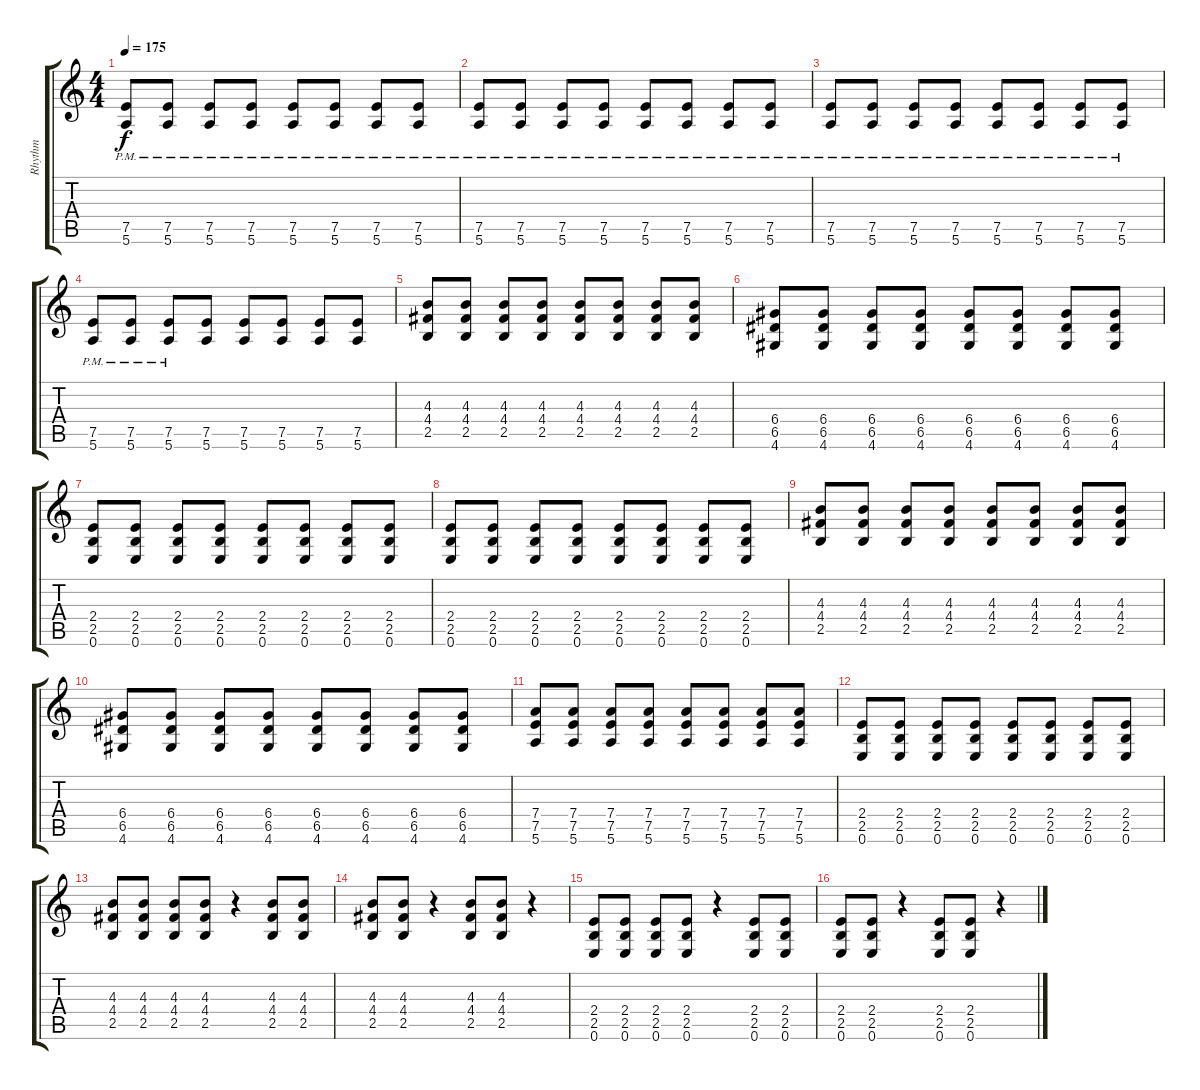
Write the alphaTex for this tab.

\track ("Rhythm" "Rhythm") {instrument distortionguitar}
\staff {score tabs}
\tuning (E4 B3 G3 D3 A2 E2) {hide}
\ts (4 4)
\tempo 175
\clef g2
\ks c
(7.5{pm} 5.6{pm}).8{dy f} (7.5{pm} 5.6{pm}).8 (7.5{pm} 5.6{pm}).8 (7.5{pm} 5.6{pm}).8 (7.5{pm} 5.6{pm}).8 (7.5{pm} 5.6{pm}).8 (7.5{pm} 5.6{pm}).8 (7.5{pm} 5.6{pm}).8 |
(7.5{pm} 5.6{pm}).8 (7.5{pm} 5.6{pm}).8 (7.5{pm} 5.6{pm}).8 (7.5{pm} 5.6{pm}).8 (7.5{pm} 5.6{pm}).8 (7.5{pm} 5.6{pm}).8 (7.5{pm} 5.6{pm}).8 (7.5{pm} 5.6{pm}).8 |
(7.5{pm} 5.6{pm}).8 (7.5{pm} 5.6{pm}).8 (7.5{pm} 5.6{pm}).8 (7.5{pm} 5.6{pm}).8 (7.5{pm} 5.6{pm}).8 (7.5{pm} 5.6{pm}).8 (7.5{pm} 5.6{pm}).8 (7.5{pm} 5.6{pm}).8 |
(7.5{pm} 5.6{pm}).8 (7.5{pm} 5.6{pm}).8 (7.5{pm} 5.6{pm}).8 (7.5 5.6).8 (7.5 5.6).8 (7.5 5.6).8 (7.5 5.6).8 (7.5 5.6).8 |
(4.3 4.4 2.5).8 (4.3 4.4 2.5).8 (4.3 4.4 2.5).8 (4.3 4.4 2.5).8 (4.3 4.4 2.5).8 (4.3 4.4 2.5).8 (4.3 4.4 2.5).8 (4.3 4.4 2.5).8 |
(6.4 6.5 4.6).8 (6.4 6.5 4.6).8 (6.4 6.5 4.6).8 (6.4 6.5 4.6).8 (6.4 6.5 4.6).8 (6.4 6.5 4.6).8 (6.4 6.5 4.6).8 (6.4 6.5 4.6).8 |
(2.4 2.5 0.6).8 (2.4 2.5 0.6).8 (2.4 2.5 0.6).8 (2.4 2.5 0.6).8 (2.4 2.5 0.6).8 (2.4 2.5 0.6).8 (2.4 2.5 0.6).8 (2.4 2.5 0.6).8 |
(2.4 2.5 0.6).8 (2.4 2.5 0.6).8 (2.4 2.5 0.6).8 (2.4 2.5 0.6).8 (2.4 2.5 0.6).8 (2.4 2.5 0.6).8 (2.4 2.5 0.6).8 (2.4 2.5 0.6).8 |
(4.3 4.4 2.5).8 (4.3 4.4 2.5).8 (4.3 4.4 2.5).8 (4.3 4.4 2.5).8 (4.3 4.4 2.5).8 (4.3 4.4 2.5).8 (4.3 4.4 2.5).8 (4.3 4.4 2.5).8 |
(6.4 6.5 4.6).8 (6.4 6.5 4.6).8 (6.4 6.5 4.6).8 (6.4 6.5 4.6).8 (6.4 6.5 4.6).8 (6.4 6.5 4.6).8 (6.4 6.5 4.6).8 (6.4 6.5 4.6).8 |
(7.4 7.5 5.6).8 (7.4 7.5 5.6).8 (7.4 7.5 5.6).8 (7.4 7.5 5.6).8 (7.4 7.5 5.6).8 (7.4 7.5 5.6).8 (7.4 7.5 5.6).8 (7.4 7.5 5.6).8 |
(2.4 2.5 0.6).8 (2.4 2.5 0.6).8 (2.4 2.5 0.6).8 (2.4 2.5 0.6).8 (2.4 2.5 0.6).8 (2.4 2.5 0.6).8 (2.4 2.5 0.6).8 (2.4 2.5 0.6).8 |
(4.3 4.4 2.5).8 (4.3 4.4 2.5).8 (4.3 4.4 2.5).8 (4.3 4.4 2.5).8 r.4 (4.3 4.4 2.5).8 (4.3 4.4 2.5).8 |
(4.3 4.4 2.5).8 (4.3 4.4 2.5).8 r.4 (4.3 4.4 2.5).8 (4.3 4.4 2.5).8 r.4 |
(2.4 2.5 0.6).8 (2.4 2.5 0.6).8 (2.4 2.5 0.6).8 (2.4 2.5 0.6).8 r.4 (2.4 2.5 0.6).8 (2.4 2.5 0.6).8 |
(2.4 2.5 0.6).8 (2.4 2.5 0.6).8 r.4 (2.4 2.5 0.6).8 (2.4 2.5 0.6).8 r.4
